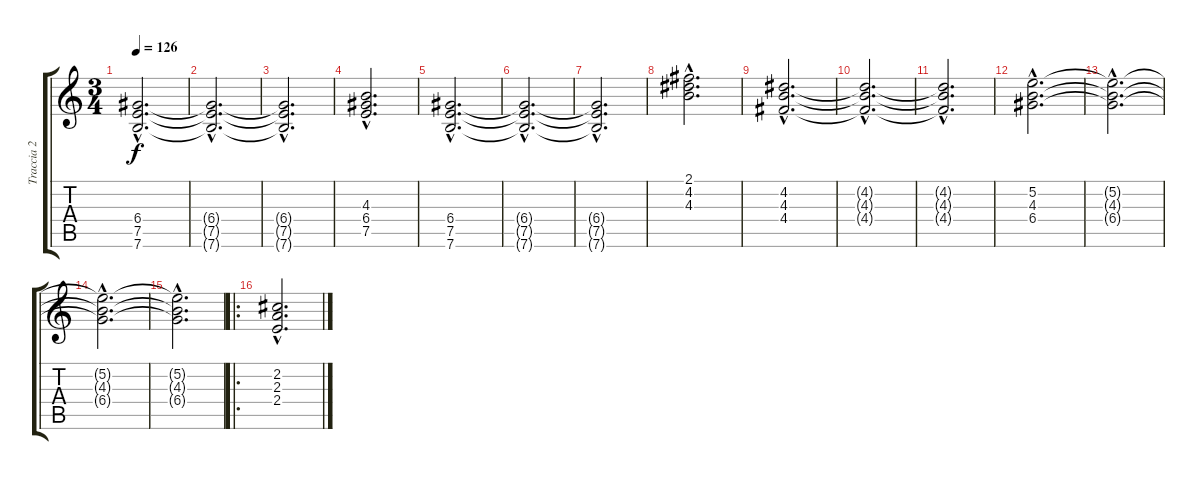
\track ("Traccia 2" "Traccia 2") {instrument overdrivenguitar}
\staff {score tabs}
\tuning (E4 B3 G3 D3 A2 E2) {hide}
\ts (3 4)
\tempo 126
\clef g2
\ks c
(6.4{hac} 7.5{hac} 7.6{hac}).2{d dy f} |
(6.4{hac t} 7.5{hac t} 7.6{hac t}).2{d} |
(6.4{hac t} 7.5{hac t} 7.6{hac t}).2{d} |
(4.3{hac} 6.4{hac} 7.5{hac}).2{d} |
(6.4{hac} 7.5{hac} 7.6{hac}).2{d} |
(6.4{hac t} 7.5{hac t} 7.6{hac t}).2{d} |
(6.4{hac t} 7.5{hac t} 7.6{hac t}).2{d} |
(2.1{hac} 4.2{hac} 4.3{hac}).2{d} |
(4.2{hac} 4.3{hac} 4.4{hac}).2{d} |
(4.2{hac t} 4.3{hac t} 4.4{hac t}).2{d} |
(4.2{hac t} 4.3{hac t} 4.4{hac t}).2{d} |
(5.2{hac} 4.3{hac} 6.4{hac}).2{d} |
(5.2{hac t} 4.3{hac t} 6.4{hac t}).2{d} |
(5.2{hac t} 4.3{hac t} 6.4{hac t}).2{d} |
(5.2{hac t} 4.3{hac t} 6.4{hac t}).2{d} |
\ro
(2.2{hac} 2.3{hac} 2.4{hac}).2{d}
